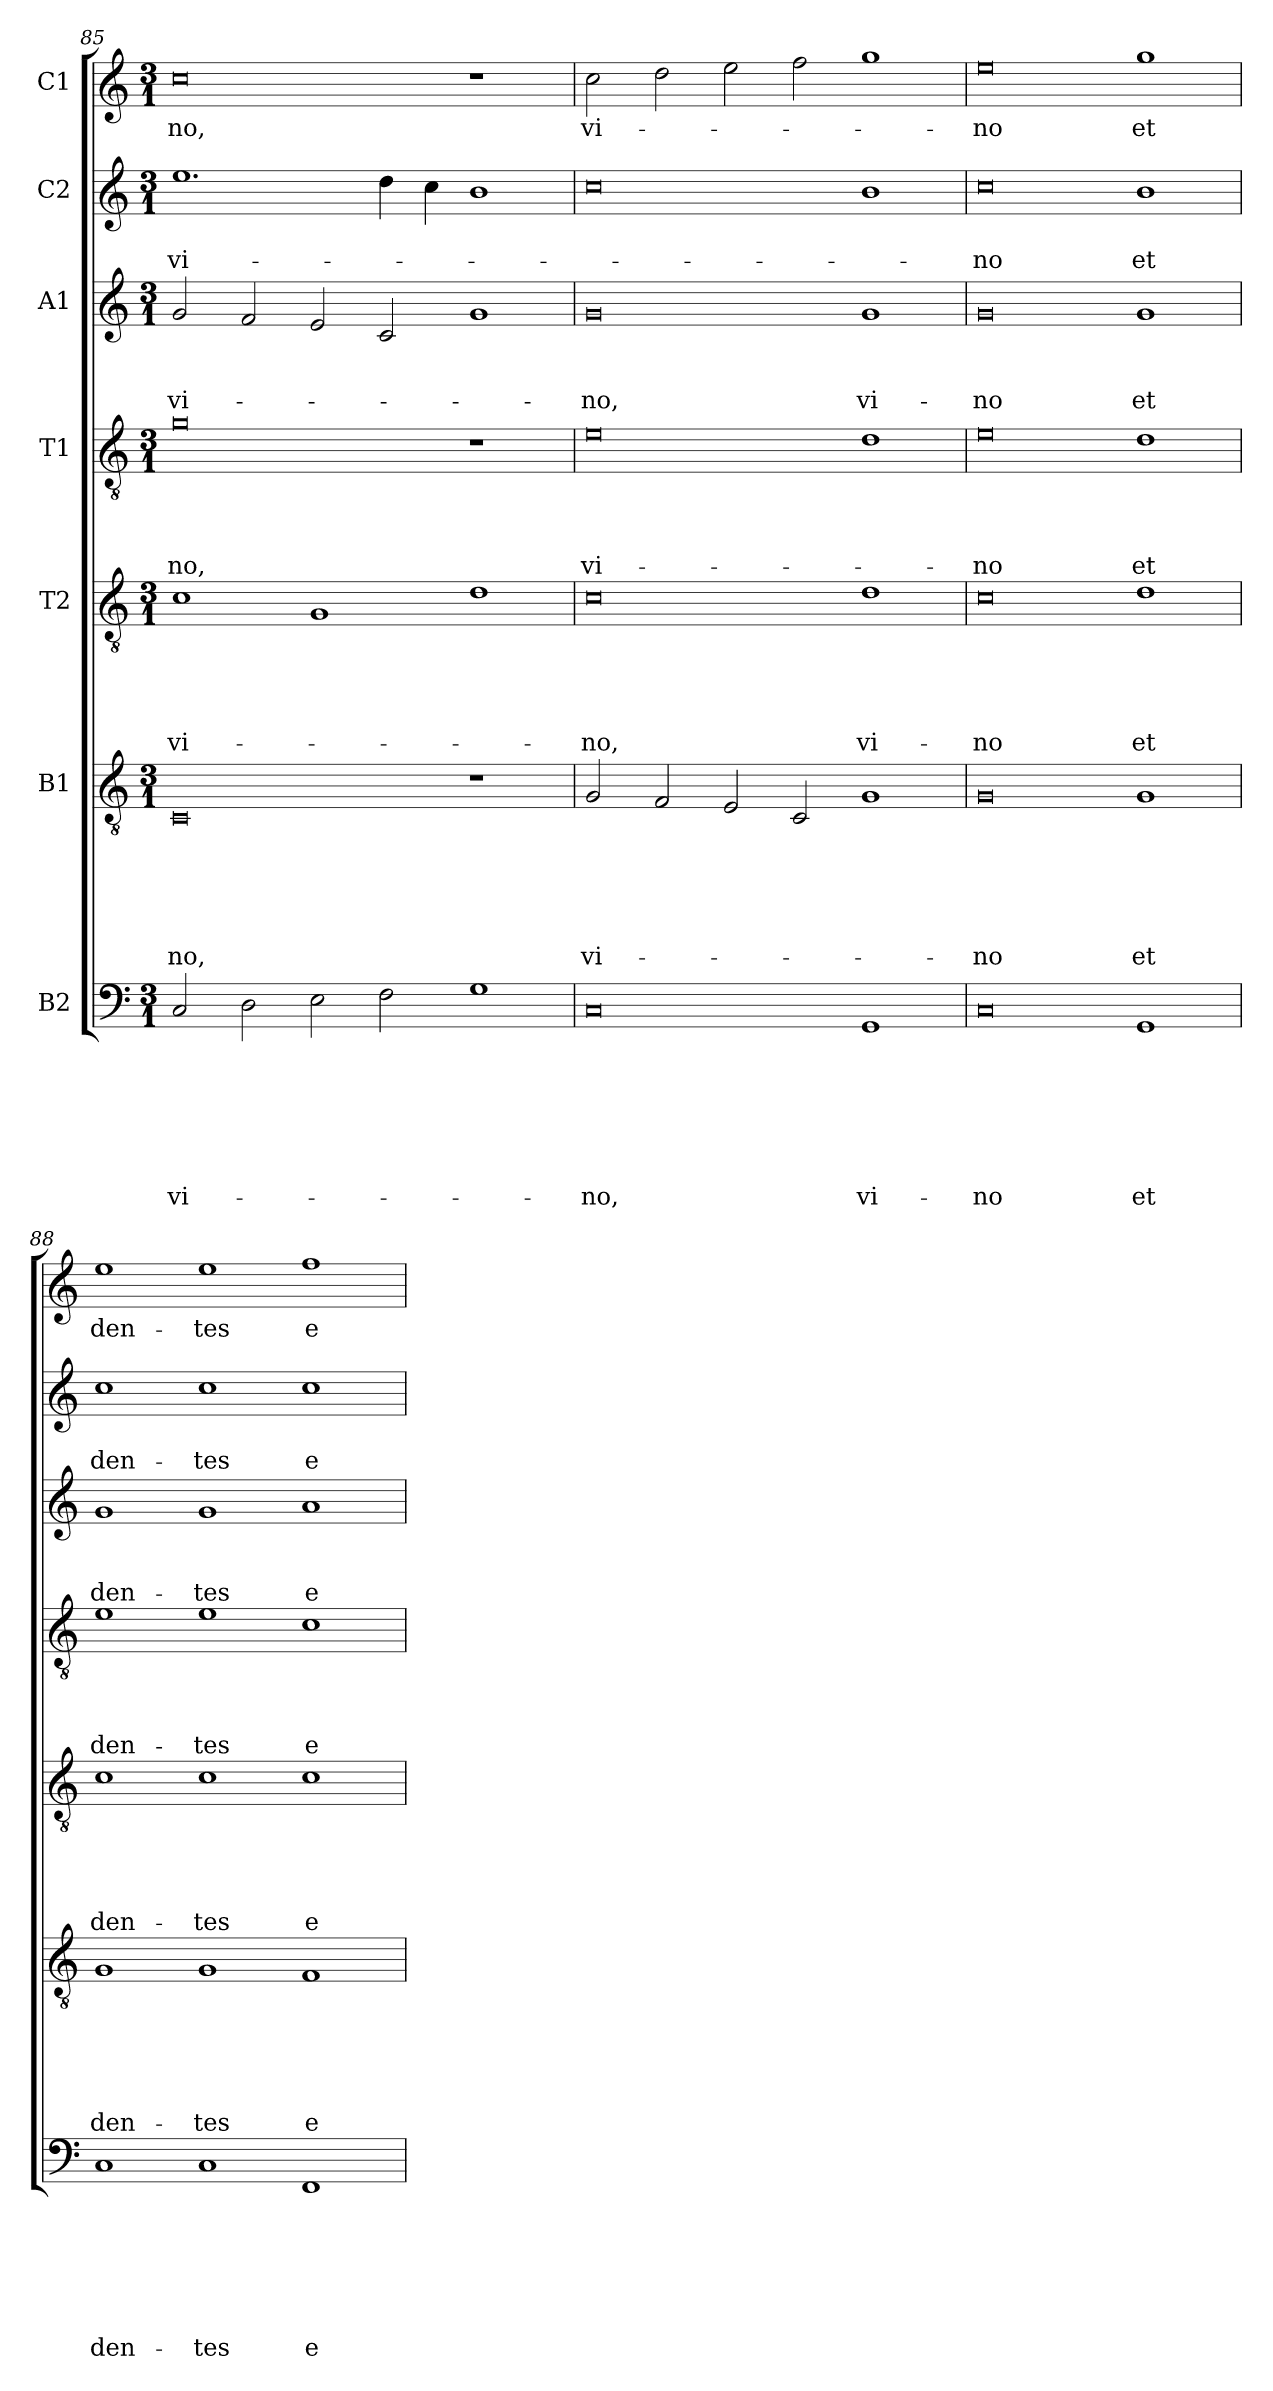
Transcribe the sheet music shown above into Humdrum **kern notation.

**kern	**text	**text	**text	**text	**text	**text	**text	**kern	**text	**text	**text	**text	**text	**text	**kern	**text	**text	**text	**text	**text	**kern	**text	**text	**text	**text	**kern	**text	**text	**text	**kern	**text	**text	**kern	**text
*part7	*part7	*part7	*part7	*part7	*part7	*part7	*part7	*part6	*part6	*part6	*part6	*part6	*part6	*part6	*part5	*part5	*part5	*part5	*part5	*part5	*part4	*part4	*part4	*part4	*part4	*part3	*part3	*part3	*part3	*part2	*part2	*part2	*part1	*part1
*staff7	*staff7	*staff7	*staff7	*staff7	*staff7	*staff7	*staff7	*staff6	*staff6	*staff6	*staff6	*staff6	*staff6	*staff6	*staff5	*staff5	*staff5	*staff5	*staff5	*staff5	*staff4	*staff4	*staff4	*staff4	*staff4	*staff3	*staff3	*staff3	*staff3	*staff2	*staff2	*staff2	*staff1	*staff1
*I"B2	*	*	*	*	*	*	*	*I"B1	*	*	*	*	*	*	*I"T2	*	*	*	*	*	*I"T1	*	*	*	*	*I"A1	*	*	*	*I"C2	*	*	*I"C1	*
*clefF4	*	*	*	*	*	*	*	*clefGv2	*	*	*	*	*	*	*clefGv2	*	*	*	*	*	*clefGv2	*	*	*	*	*clefG2	*	*	*	*clefG2	*	*	*clefG2	*
*k[]	*	*	*	*	*	*	*	*k[]	*	*	*	*	*	*	*k[]	*	*	*	*	*	*k[]	*	*	*	*	*k[]	*	*	*	*k[]	*	*	*k[]	*
*C:	*	*	*	*	*	*	*	*C:	*	*	*	*	*	*	*C:	*	*	*	*	*	*C:	*	*	*	*	*C:	*	*	*	*C:	*	*	*C:	*
*M3/1	*	*	*	*	*	*	*	*M3/1	*	*	*	*	*	*	*M3/1	*	*	*	*	*	*M3/1	*	*	*	*	*M3/1	*	*	*	*M3/1	*	*	*M3/1	*
=85	=85	=85	=85	=85	=85	=85	=85	=85	=85	=85	=85	=85	=85	=85	=85	=85	=85	=85	=85	=85	=85	=85	=85	=85	=85	=85	=85	=85	=85	=85	=85	=85	=85	=85
!	!	!	!	!	!	!	!LO:LY:b	!	!	!	!	!	!	!LO:LY:b	!	!	!	!	!	!LO:LY:b	!	!	!	!	!LO:LY:b	!	!	!	!LO:LY:b	!	!	!LO:LY:b	!	!LO:LY:b
2C/	.	.	.	.	.	.	vi-	0C	.	.	.	.	.	-no,	1c	.	.	.	.	vi-	0g	.	.	.	-no,	2g/	.	.	vi-	1.ee	.	vi-	0cc	-no,
2D\	.	.	.	.	.	.	.	.	.	.	.	.	.	.	.	.	.	.	.	.	.	.	.	.	.	2f/	.	.	.	.	.	.	.	.
2E\	.	.	.	.	.	.	.	.	.	.	.	.	.	.	1G	.	.	.	.	.	.	.	.	.	.	2e/	.	.	.	.	.	.	.	.
2F\	.	.	.	.	.	.	.	.	.	.	.	.	.	.	.	.	.	.	.	.	.	.	.	.	.	2c/	.	.	.	4dd\	.	.	.	.
.	.	.	.	.	.	.	.	.	.	.	.	.	.	.	.	.	.	.	.	.	.	.	.	.	.	.	.	.	.	4cc\	.	.	.	.
1G	.	.	.	.	.	.	.	1r	.	.	.	.	.	.	1d	.	.	.	.	.	1r	.	.	.	.	1g	.	.	.	1b	.	.	1r	.
=86	=86	=86	=86	=86	=86	=86	=86	=86	=86	=86	=86	=86	=86	=86	=86	=86	=86	=86	=86	=86	=86	=86	=86	=86	=86	=86	=86	=86	=86	=86	=86	=86	=86	=86
!	!	!	!	!	!	!	!LO:LY:b	!	!	!	!	!	!	!LO:LY:b	!	!	!	!	!	!LO:LY:b	!	!	!	!	!LO:LY:b	!	!	!	!LO:LY:b	!	!	!	!	!LO:LY:b
0C	.	.	.	.	.	.	-no,	2G/	.	.	.	.	.	vi-	0c	.	.	.	.	-no,	0e	.	.	.	vi-	0g	.	.	-no,	0cc	.	.	2cc\	vi-
.	.	.	.	.	.	.	.	2F/	.	.	.	.	.	.	.	.	.	.	.	.	.	.	.	.	.	.	.	.	.	.	.	.	2dd\	.
.	.	.	.	.	.	.	.	2E/	.	.	.	.	.	.	.	.	.	.	.	.	.	.	.	.	.	.	.	.	.	.	.	.	2ee\	.
.	.	.	.	.	.	.	.	2C/	.	.	.	.	.	.	.	.	.	.	.	.	.	.	.	.	.	.	.	.	.	.	.	.	2ff\	.
!	!	!	!	!	!	!	!LO:LY:b	!	!	!	!	!	!	!	!	!	!	!	!	!LO:LY:b	!	!	!	!	!	!	!	!	!LO:LY:b	!	!	!	!	!
1GG	.	.	.	.	.	.	vi-	1G	.	.	.	.	.	.	1d	.	.	.	.	vi-	1d	.	.	.	.	1g	.	.	vi-	1b	.	.	1gg	.
=87	=87	=87	=87	=87	=87	=87	=87	=87	=87	=87	=87	=87	=87	=87	=87	=87	=87	=87	=87	=87	=87	=87	=87	=87	=87	=87	=87	=87	=87	=87	=87	=87	=87	=87
!	!	!	!	!	!	!	!LO:LY:b	!	!	!	!	!	!	!LO:LY:b	!	!	!	!	!	!LO:LY:b	!	!	!	!	!LO:LY:b	!	!	!	!LO:LY:b	!	!	!LO:LY:b	!	!LO:LY:b
0C	.	.	.	.	.	.	-no	0G	.	.	.	.	.	-no	0c	.	.	.	.	-no	0e	.	.	.	-no	0g	.	.	-no	0cc	.	-no	0ee	-no
!	!	!	!	!	!	!	!LO:LY:b	!	!	!	!	!	!	!LO:LY:b	!	!	!	!	!	!LO:LY:b	!	!	!	!	!LO:LY:b	!	!	!	!LO:LY:b	!	!	!LO:LY:b	!	!LO:LY:b
1GG	.	.	.	.	.	.	et	1G	.	.	.	.	.	et	1d	.	.	.	.	et	1d	.	.	.	et	1g	.	.	et	1b	.	et	1gg	et
=88	=88	=88	=88	=88	=88	=88	=88	=88	=88	=88	=88	=88	=88	=88	=88	=88	=88	=88	=88	=88	=88	=88	=88	=88	=88	=88	=88	=88	=88	=88	=88	=88	=88	=88
!	!	!	!	!	!	!	!LO:LY:b	!	!	!	!	!	!	!LO:LY:b	!	!	!	!	!	!LO:LY:b	!	!	!	!	!LO:LY:b	!	!	!	!LO:LY:b	!	!	!LO:LY:b	!	!LO:LY:b
1C	.	.	.	.	.	.	den-	1G	.	.	.	.	.	den-	1c	.	.	.	.	den-	1e	.	.	.	den-	1g	.	.	den-	1cc	.	den-	1ee	den-
!	!	!	!	!	!	!	!LO:LY:b	!	!	!	!	!	!	!LO:LY:b	!	!	!	!	!	!LO:LY:b	!	!	!	!	!LO:LY:b	!	!	!	!LO:LY:b	!	!	!LO:LY:b	!	!LO:LY:b
1C	.	.	.	.	.	.	-tes	1G	.	.	.	.	.	-tes	1c	.	.	.	.	-tes	1e	.	.	.	-tes	1g	.	.	-tes	1cc	.	-tes	1ee	-tes
!	!	!	!	!	!	!	!LO:LY:b	!	!	!	!	!	!	!LO:LY:b	!	!	!	!	!	!LO:LY:b	!	!	!	!	!LO:LY:b	!	!	!	!LO:LY:b	!	!	!LO:LY:b	!	!LO:LY:b
1FF	.	.	.	.	.	.	e-	1F	.	.	.	.	.	e-	1c	.	.	.	.	e-	1c	.	.	.	e-	1a	.	.	e-	1cc	.	e-	1ff	e-
=	=	=	=	=	=	=	=	=	=	=	=	=	=	=	=	=	=	=	=	=	=	=	=	=	=	=	=	=	=	=	=	=	=	=
*-	*-	*-	*-	*-	*-	*-	*-	*-	*-	*-	*-	*-	*-	*-	*-	*-	*-	*-	*-	*-	*-	*-	*-	*-	*-	*-	*-	*-	*-	*-	*-	*-	*-	*-
